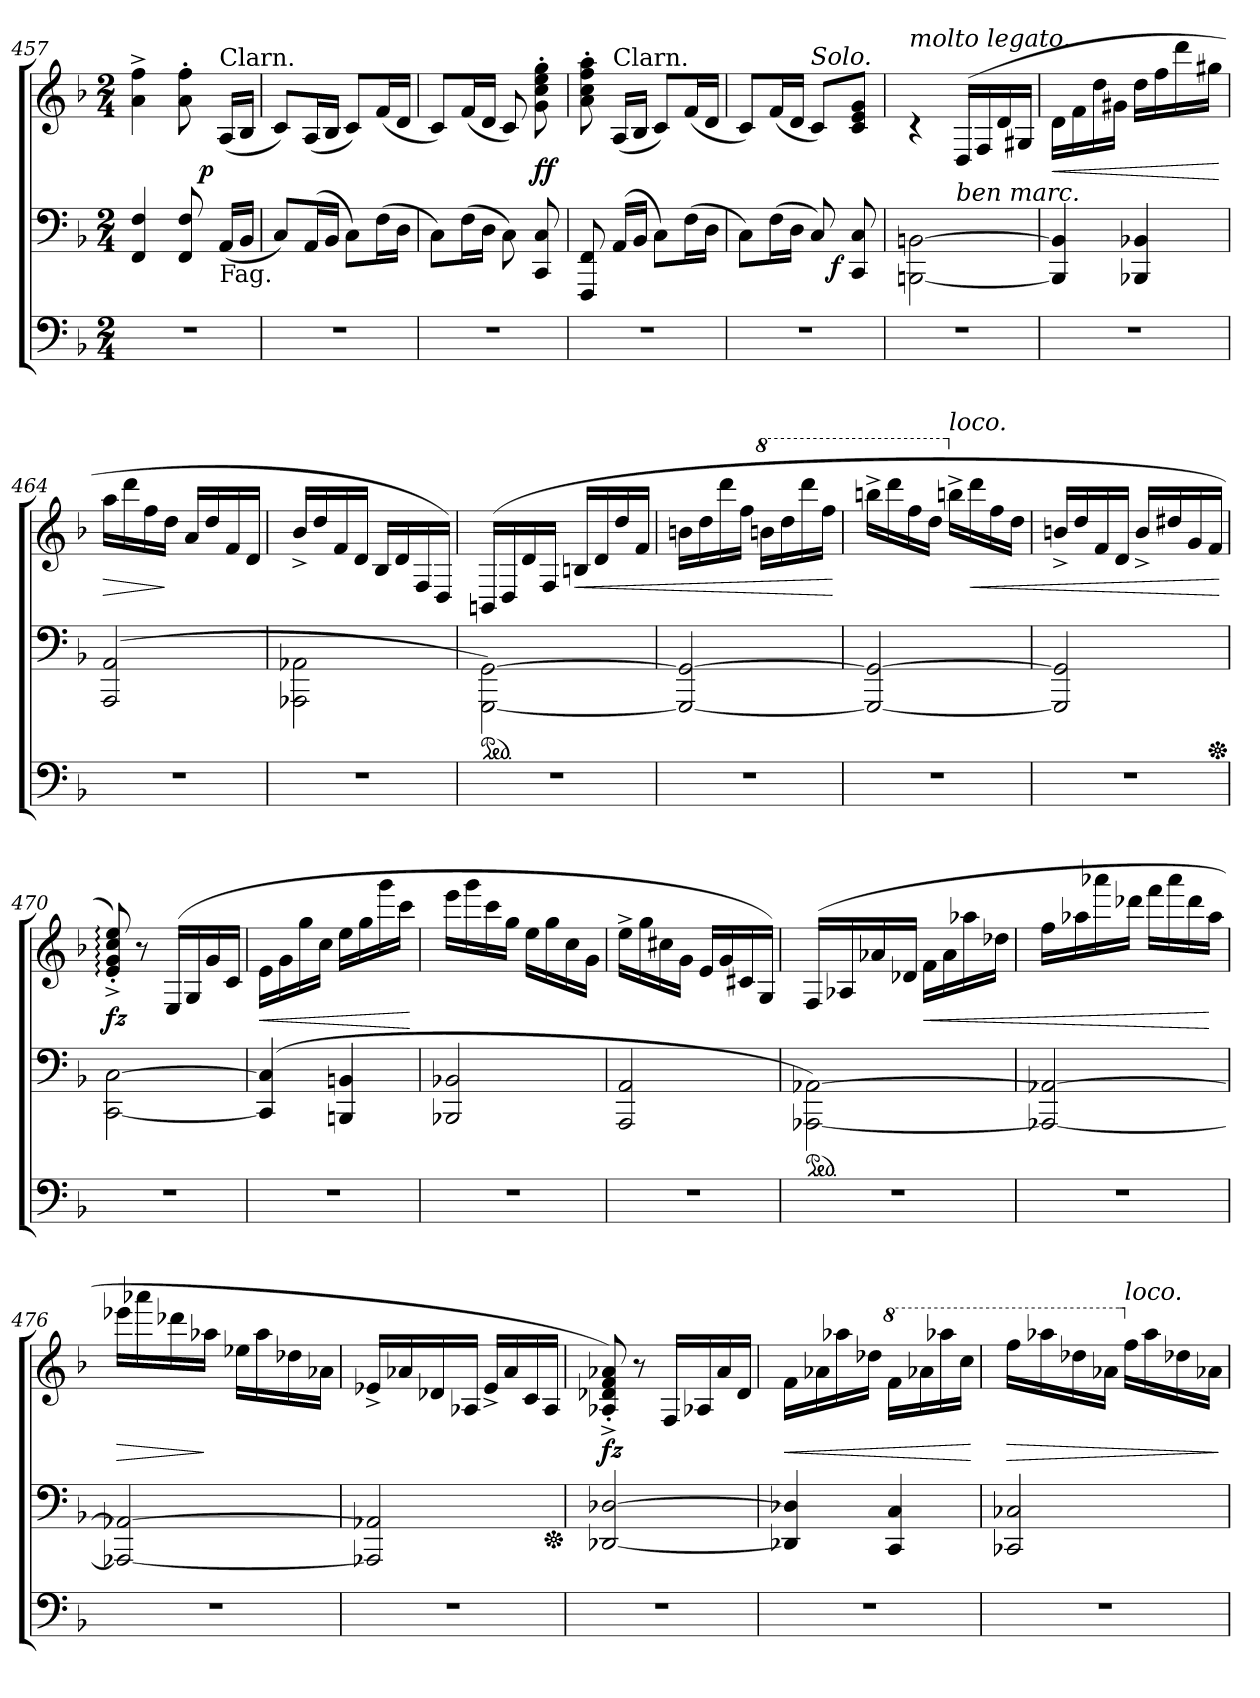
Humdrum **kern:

**kern	**kern	**dynam	**kern	**dynam
*part3	*part2	*part2	*part1	*part1
*staff3	*staff2	*staff2	*staff1	*staff1
*clefF4	*clefF4	*	*clefG2	*
*k[b-]	*k[b-]	*	*k[b-]	*
*M2/4	*M2/4	*	*M2/4	*
=457	=457	=457	=457	=457
*	*	*	*^	*
2r	4FF! 4F!	.	4a!^< 4ff!^<	4ryy	.
.	8FF! 8F!	.	8a!'> 8ff!'>	16ryy	.
!	!	!	!	!	!LO:DY:b
.	.	.	.	8.ryy	p
!	!	!	!LO:TX:a:t=Clarn.	!	!
!	!LO:TX:b:t=Fag.	!	!	!	!
.	(16AA!LL	.	(16A!LL	.	.
.	16BB-!JJ	.	16B-!JJ	.	.
*	*	*	*v	*v	*
=458	=458	=458	=458	=458
2r	8C!L)	.	8c!L)	.
.	(<16AA!L	.	(16A!L	.
.	16BB-!JJ	.	16B-!JJ	.
.	8C!\L)	.	8c!L)	.
.	(16F!\L	.	(16f!L	.
.	16D!\JJ	.	16d!JJ	.
=459	=459	=459	=459	=459
2r	8C!\L)	.	8c!L)	.
.	(16F!\L	.	(16f!L	.
.	16D!\JJ	.	16d!JJ	.
.	8C!\)	.	8c!)	.
!	!	!	!	!LO:DY:b
.	8CC! 8C!	.	8g!'> 8cc!'> 8ee!'> 8gg!'>	ff
=460	=460	=460	=460	=460
2r	8FFF! 8FF!	.	8a!'> 8cc!'> 8ff!'> 8aa!'>	.
!	!	!	!LO:TX:a:t=Clarn.	!
.	(<16AA!LL	.	(16A!LL	.
.	16BB-!JJ	.	16B-!JJ	.
.	8C!\L)	.	8c!L)	.
.	(16F!\L	.	(16f!L	.
.	16D!\JJ	.	16d!JJ	.
=461	=461	=461	=461	=461
*	*^	*	*	*
2r	8C!\L)	4ryy	.	8c!L)	.
.	(16F!\L	.	.	(16f!L	.
.	16D!\JJ	.	.	16d!JJ	.
!	!	!	!	!LO:TX:a:i:t=Solo.	!
.	8C!)	16ryy	.	8c!L)	.
!	!	!	!LO:DY:b	!	!
.	.	8.ryy	f	.	.
.	8CC 8C	.	.	8c! 8e! 8g!J	.
=462	=462	=462	=462	=462	=462
!	!	!	!	!LO:TX:a:i:t=molto legato.	!
2r	[2BBBn\ [2BBn\	4ryy	.	4rc	.
!	!	!LO:TX:a:i:t=ben marc.	!	!	!
.	.	4ryy	.	(>16D/LL	.
.	.	.	.	16F/	.
.	.	.	.	16d/	.
.	.	.	.	16G#XJJ	.
=463	=463	=463	=463	=463	=463
!	!	!	!	!	!LO:HP:b
*	*v	*v	*	*	*
2r	4BBBn] 4BBn]	.	16d\LL	<
.	.	.	16f\	.
.	.	.	16dd\	.
.	.	.	16g#X\JJ	.
.	4BBB-X 4BB-X	.	16ddLL	.
.	.	.	16ff	.
.	.	.	16ddd	.
.	.	.	16gg#XJJ	.
.	.	.	.	[
=464	=464	=464	=464	=464
!	!	!	!	!LO:HP:b
2r	(<2AAA 2AA	.	16aaLL	>
.	.	.	16ddd	.
.	.	.	16ff	.
.	.	.	16ddJJ	]
.	.	.	16a/LL	.
.	.	.	16dd/	.
.	.	.	16f/	.
.	.	.	16d/JJ	.
=465	=465	=465	=465	=465
2r	2AAA-X\ 2AA-X\	.	16b-^<LL	.
.	.	.	16dd	.
.	.	.	16f	.
.	.	.	16dJJ	.
.	.	.	16B-\LL	.
.	.	.	16d\	.
.	.	.	16F/	.
.	.	.	16D/JJ)	.
=466	=466	=466	=466	=466
*	*ped	*	*	*
2r	[2GGG\ [>2GG\)	.	(>16BBn/LL	.
.	.	.	16D/	.
.	.	.	16d/	.
.	.	.	16F/JJ	.
!	!	!	!	!LO:HP:b
.	.	.	16BnLL	<
.	.	.	16d	.
.	.	.	16dd	.
.	.	.	16fJJ	.
=467	=467	=467	=467	=467
2r	2GGG_ 2GG_>	.	16bnLL	.
.	.	.	16dd	.
.	.	.	16ddd	.
.	.	.	16ffJJ	.
*	*	*	*8va	*
.	.	.	16bbnLL	.
.	.	.	16ddd	.
.	.	.	16dddd	.
.	.	.	16fffJJ	.
.	.	.	.	[
=468	=468	=468	=468	=468
2r	2GGG_ 2GG_	.	16bbbn^<LL	.
.	.	.	16dddd	.
.	.	.	16fff	.
.	.	.	16dddJJ	.
*	*	*	*X8va	*
!	!	!	!LO:TX:a:i:t=loco.	!
.	.	.	16bbn^<LL	.
!	!	!	!	!LO:HP:b
.	.	.	16ddd	<
.	.	.	16ff	.
.	.	.	16ddJJ	.
=469	=469	=469	=469	=469
*	*^	*	*	*
2r	2GGG] 2GG]	4..ryy	.	16bn^>/LL	.
.	.	.	.	16dd/	.
.	.	.	.	16f/	.
.	.	.	.	16d/JJ	.
.	.	.	.	16b^>/LL	.
.	.	.	.	16dd#X/	.
.	.	.	.	16g/	.
*	*Xped	*	*	*	*
.	.	16ryy	.	16f/JJ	.
.	.	.	.	.	[
=470	=470	=470	=470	=470	=470
!	!LO:TX:b:color=crimson:t=⚠	!	!	!	!
!	!	!	!	!	!LO:DY:b
*	*v	*v	*	*	*
2r	[2CC\ [2C\	.	8e:'>^< 8g:'>^< 8cc:'>^< 8ee:'>^<)	fz
.	.	.	8r	.
.	.	.	(>16E/LL	.
.	.	.	16G/	.
.	.	.	16g	.
.	.	.	16cJJ	.
=471	=471	=471	=471	=471
!	!	!	!	!LO:HP:b
2r	(<4CC] 4C]	.	16eLL	<
.	.	.	16g	.
.	.	.	16gg	.
.	.	.	16ccJJ	.
.	4BBBn 4BBn	.	16eeLL	.
.	.	.	16gg	.
.	.	.	16ggg	.
.	.	.	16cccJJ	.
.	.	.	.	[
=472	=472	=472	=472	=472
2r	2BBB-X 2BB-X	.	16eeeLL	.
.	.	.	16ggg	.
.	.	.	16ccc	.
.	.	.	16ggJJ	.
.	.	.	16eeLL	.
.	.	.	16gg	.
.	.	.	16cc	.
.	.	.	16gJJ	.
=473	=473	=473	=473	=473
2r	2AAA 2AA	.	16ee^<LL	.
.	.	.	16gg	.
.	.	.	16cc#X	.
.	.	.	16gJJ	.
.	.	.	16eLL	.
.	.	.	16g	.
.	.	.	16c#X	.
.	.	.	16G/JJ)	.
=474	=474	=474	=474	=474
*	*ped	*	*	*
2r	[2AAA-X\ [>2AA-X\)	.	(>16F/LL	.
.	.	.	16A-X	.
.	.	.	16a-X	.
.	.	.	16d-XJJ	.
!	!	!	!	!LO:HP:b
.	.	.	16fLL	<
.	.	.	16a-	.
.	.	.	16aa-X	.
.	.	.	16dd-XJJ	.
=475	=475	=475	=475	=475
2r	2AAA-X_ 2AA-X_>	.	16ffLL	.
.	.	.	16aa-X	.
.	.	.	16aaa-X	.
.	.	.	16ddd-XJJ	.
.	.	.	16fffLL	.
.	.	.	16aaa-	.
.	.	.	16ddd-	.
.	.	.	16aa-JJ	[
=476	=476	=476	=476	=476
!	!	!	!	!LO:HP:b
2r	2AAA-X_ 2AA-X_	.	16eee-XLL	>
.	.	.	16aaa-X	.
.	.	.	16ddd-X	.
.	.	.	16aa-XJJ	]
.	.	.	16ee-XLL	.
.	.	.	16aa-	.
.	.	.	16dd-X	.
.	.	.	16a-XJJ	.
=477	=477	=477	=477	=477
*	*^	*	*	*
2r	2AAA-X] 2AA-X]	4..ryy	.	16e-X^<LL	.
.	.	.	.	16a-X	.
.	.	.	.	16d-X	.
.	.	.	.	16A-XJJ	.
.	.	.	.	16e-^<LL	.
.	.	.	.	16a-	.
.	.	.	.	16c	.
*	*Xped	*	*	*	*
.	.	16ryy	.	16A-JJ	.
=478	=478	=478	=478	=478	=478
!	!	!	!	!	!LO:DY:b
*	*v	*v	*	*	*
2r	[2DD-X [2D-X	.	8A-X'>^< 8d-X'>^< 8f'>^< 8a-X'>^<)	fz
.	.	.	8r	.
.	.	.	16F/LL	.
.	.	.	16A-X	.
.	.	.	16a-	.
.	.	.	16d-JJ	.
=479	=479	=479	=479	=479
!	!	!	!	!LO:HP:b
2r	4DD-X] 4D-X]	.	16fLL	<
.	.	.	16a-X	.
.	.	.	16aa-X	.
.	.	.	16dd-XJJ	.
*	*	*	*8va	*
.	4CC 4C	.	16ffLL	.
.	.	.	16aa-X	.
.	.	.	16aaa-X	.
.	.	.	16cccJJ	.
.	.	.	.	[
=480	=480	=480	=480	=480
!	!	!	!	!LO:HP:b
2r	2CC-X 2C-X	.	16fffLL	>
.	.	.	16aaa-X	.
.	.	.	16ddd-X	.
.	.	.	16aa-XJJ	.
*	*	*	*X8va	*
!	!	!	!LO:TX:a:i:t=loco.	!
.	.	.	16ffLL	.
.	.	.	16aa-	.
.	.	.	16dd-X	.
.	.	.	16a-XJJ	.
.	.	.	.	]
=	=	=	=	=
*-	*-	*-	*-	*-
